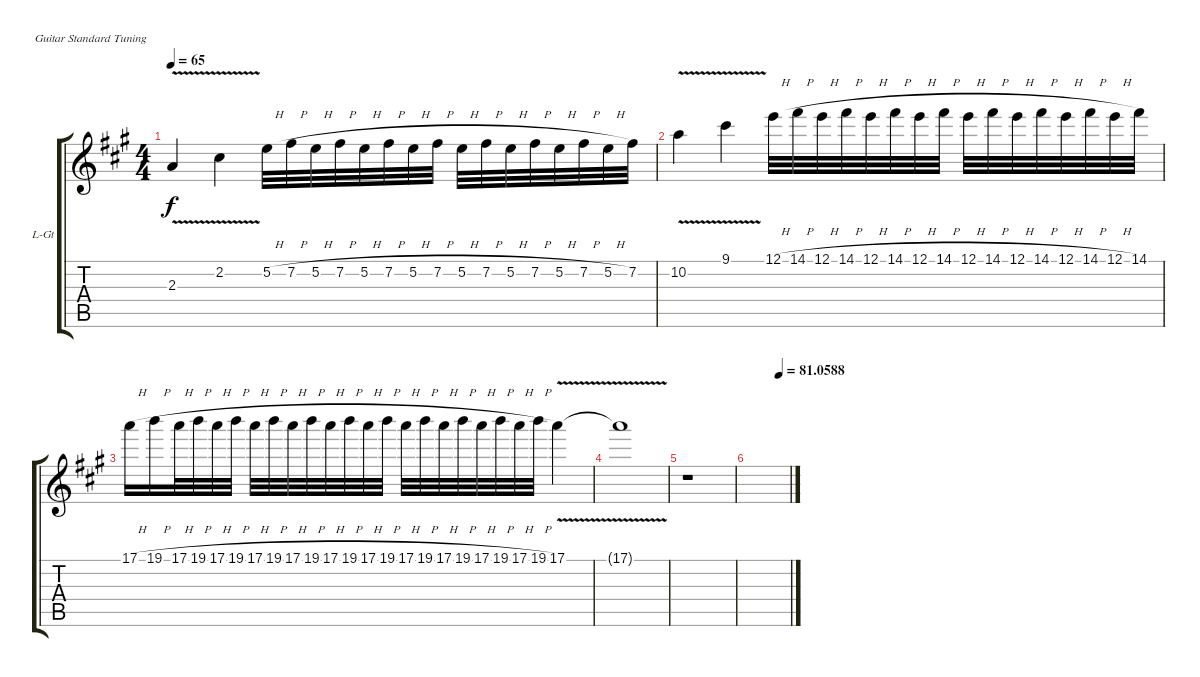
\bracketExtendMode groupsimilarinstruments
\firstSystemTrackNameOrientation horizontal
\otherSystemsTrackNameOrientation horizontal
\track ("Lead Guitar" "L-Gt") {instrument overdrivenguitar}
\staff {score tabs}
\tuning (E4 B3 G3 D3 A2 E2)
\ts (4 4)
\tempo 65
\clef g2
\ks a
2.3{v}.4{dy f} 2.2{v}.4 5.2{h}.32 7.2{h}.32 5.2{h}.32 7.2{h}.32 5.2{h}.32 7.2{h}.32 5.2{h}.32 7.2{h}.32 5.2{h}.32 7.2{h}.32 5.2{h}.32 7.2{h}.32 5.2{h}.32 7.2{h}.32 5.2{h}.32 7.2.32 |
10.2{v}.4 9.1{v}.4 12.1{h}.32 14.1{h}.32 12.1{h}.32 14.1{h}.32 12.1{h}.32 14.1{h}.32 12.1{h}.32 14.1{h}.32 12.1{h}.32 14.1{h}.32 12.1{h}.32 14.1{h}.32 12.1{h}.32 14.1{h}.32 12.1{h}.32 14.1.32 |
17.1{h}.16 19.1{h}.16 17.1{h}.32 19.1{h}.32 17.1{h}.32 19.1{h}.32 17.1{h}.32 19.1{h}.32 17.1{h}.32 19.1{h}.32 17.1{h}.32 19.1{h}.32 17.1{h}.32 19.1{h}.32 17.1{h}.32 19.1{h}.32 17.1{h}.32 19.1{h}.32 17.1{h}.32 19.1{h}.32 17.1{h}.32 19.1{h}.32 17.1{v}.4 |
17.1{v t}.1 |
r.1 |
\tempo (81.0588 0.75)
